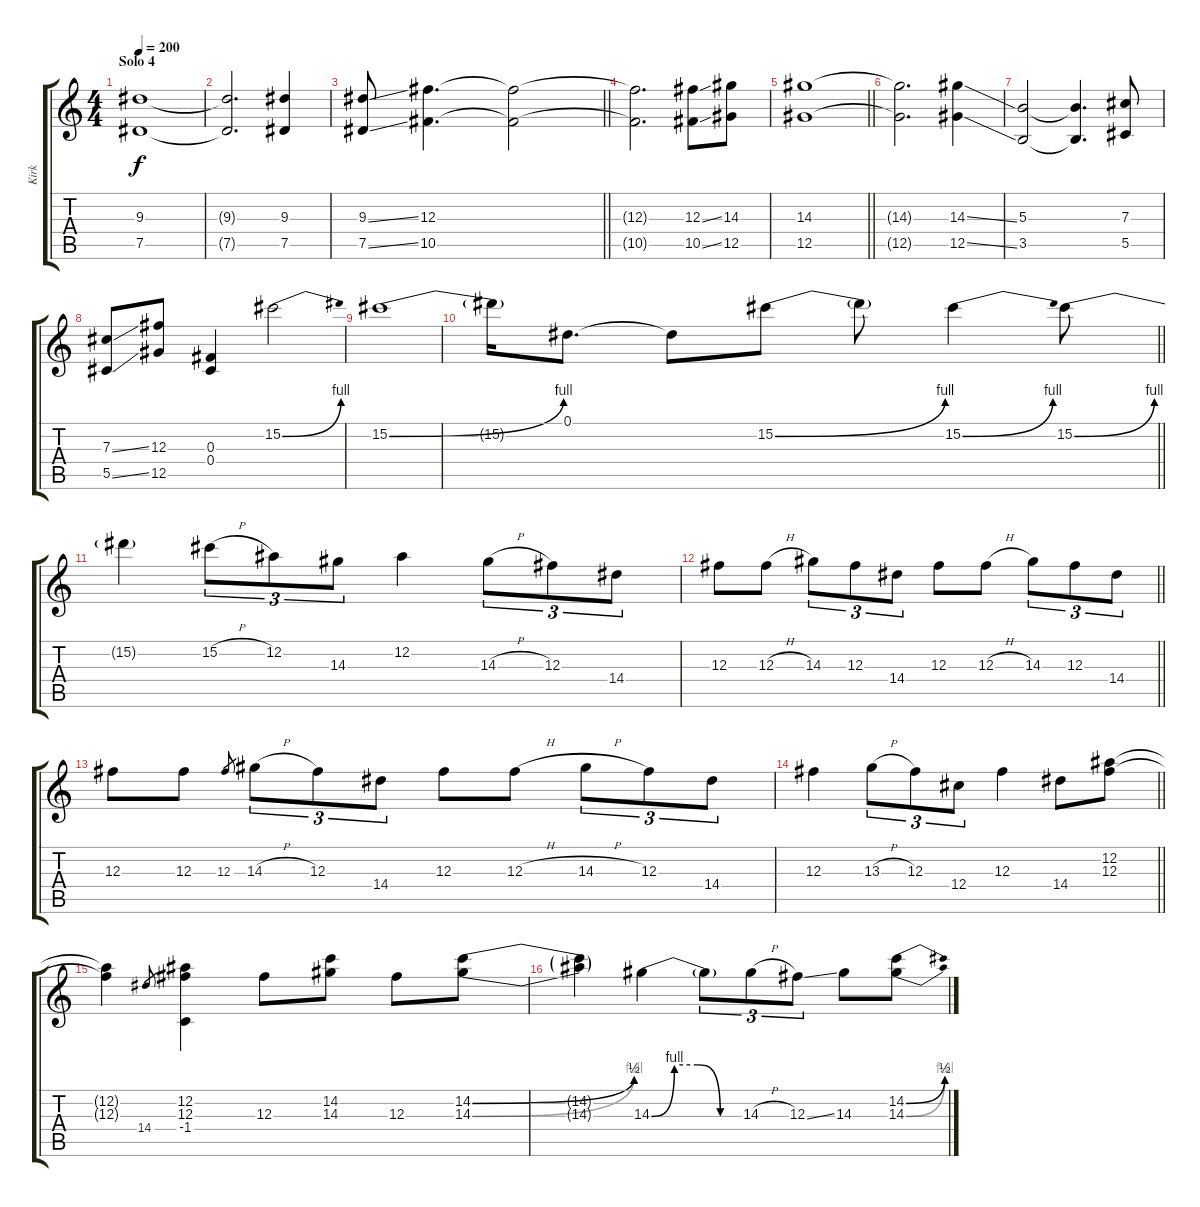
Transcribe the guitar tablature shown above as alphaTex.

\track ("Kirk" "Kirk") {instrument distortionguitar}
\staff {score tabs}
\tuning (Eb4 Bb3 Gb3 Db3 Ab2 Eb2) {hide}
\ts (4 4)
\section ("" "Solo 4")
\tempo 200
\clef g2
\ks c
(9.3 7.5).1{dy f} |
(9.3{t} 7.5{t}).2{d} (9.3 7.5).4 |
\barLineRight lightlight
(9.3{ss} 7.5{ss}).8 (12.3 10.5).4{d} (12.3{t} 10.5{t}).2 |
(12.3{t} 10.5{t}).2{d} (12.3{ss} 10.5{ss}).8 (14.3 12.5).8 |
\barLineRight lightlight
(14.3 12.5).1 |
(14.3{t} 12.5{t}).2{d} (14.3{ss} 12.5{ss}).4 |
(5.3 3.5).2 (5.3{t} 3.5{t}).4{d} (7.3 5.5).8 |
(7.3{ss} 5.5{ss}).8 (12.3 12.5).8 (0.3 0.4).4 15.2{be (bend 0 0 60 4)}.2 |
15.2{be (bend 0 0 60 4)}.1 |
\barLineRight lightlight
15.2{t}.16 0.1.8{d} 0.1{t}.8 15.2{be (bend 0 0 60 4)}.8 15.2{t}.8 15.2{be (bend 0 0 60 4)}.4 15.2{be (bend 0 0 60 4)}.8 |
15.2{t}.4 15.2{h}.8{tu (3 2)} 12.2.8{tu (3 2)} 14.3.8{tu (3 2)} 12.2.4 14.3{h}.8{tu (3 2)} 12.3.8{tu (3 2)} 14.4.8{tu (3 2)} |
\barLineRight lightlight
12.3.8 12.3{h}.8 14.3.8{tu (3 2)} 12.3.8{tu (3 2)} 14.4.8{tu (3 2)} 12.3.8 12.3{h}.8 14.3.8{tu (3 2)} 12.3.8{tu (3 2)} 14.4.8{tu (3 2)} |
12.3.8 12.3.8 12.3.8{gr} 14.3{h}.8{tu (3 2)} 12.3.8{tu (3 2)} 14.4.8{tu (3 2)} 12.3.8 12.3{h}.8 14.3{h}.8{tu (3 2)} 12.3.8{tu (3 2)} 14.4.8{tu (3 2)} |
\barLineRight lightlight
12.3.4 13.3{h}.8{tu (3 2)} 12.3.8{tu (3 2)} 12.4.8{tu (3 2)} 12.3.4 14.4.8 (12.2 12.3).8 |
(12.2{t} 12.3{t}).4 14.4.8{gr} (12.2 12.3 -1.4).4 12.3.8 (14.2 14.3).8 12.3.8 (14.2{be (bend 0 0 60 2)} 14.3{be (bend 0 0 60 4)}).8 |
(14.2{t} 14.3{t}).4 14.3{be (custom 0 0 15 4 30 4 45 0 60 0)}.4 14.3{t}.8{tu (3 2)} 14.3{h}.8{tu (3 2)} 12.3{ss}.8{tu (3 2)} 14.3.8 (14.2{be (bend 0 0 60 2)} 14.3{be (bend 0 0 60 4)}).8
